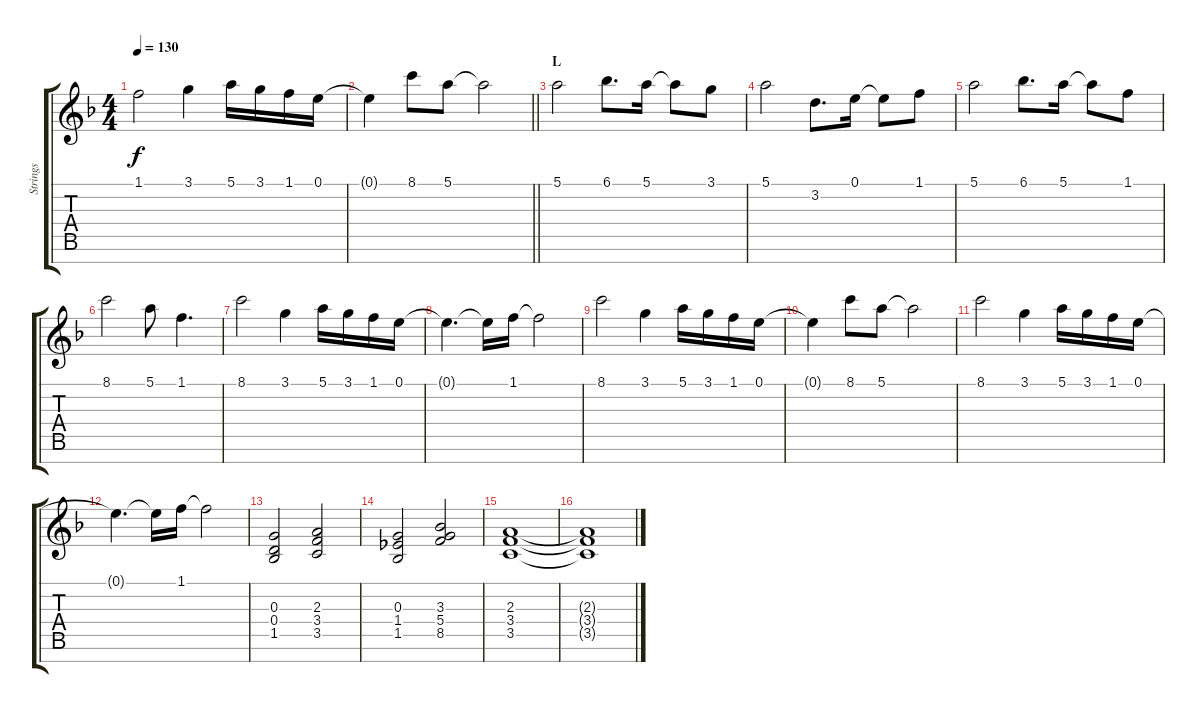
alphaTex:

\track ("Strings" "Strings") {instrument stringensemble1}
\staff {score tabs}
\tuning (E5 B4 G4 D4 A3 E3 B2) {hide}
\ts (4 4)
\tempo 130
\clef g2
\ks f
1.1.2{dy f} 3.1.4 5.1.16 3.1.16 1.1.16 0.1.16 |
\barLineRight lightlight
0.1{t}.4 8.1.8 5.1.8 5.1{t}.2 |
\section ("" "L")
5.1.2 6.1.8{d} 5.1.16 5.1{t}.8 3.1.8 |
5.1.2 3.2.8{d} 0.1.16 0.1{t}.8 1.1.8 |
5.1.2 6.1.8{d} 5.1.16 5.1{t}.8 1.1.8 |
8.1.2 5.1.8 1.1.4{d} |
8.1.2 3.1.4 5.1.16 3.1.16 1.1.16 0.1.16 |
0.1{t}.4{d} 0.1{t}.16 1.1.16 1.1{t}.2 |
8.1.2 3.1.4 5.1.16 3.1.16 1.1.16 0.1.16 |
0.1{t}.4 8.1.8 5.1.8 5.1{t}.2 |
8.1.2 3.1.4 5.1.16 3.1.16 1.1.16 0.1.16 |
0.1{t}.4{d} 0.1{t}.16 1.1.16 1.1{t}.2 |
(0.3 0.4 1.5).2 (2.3 3.4 3.5).2 |
(0.3 1.4 1.5).2 (3.3 5.4 8.5).2 |
(2.3 3.4 3.5).1 |
(2.3{t} 3.4{t} 3.5{t}).1
